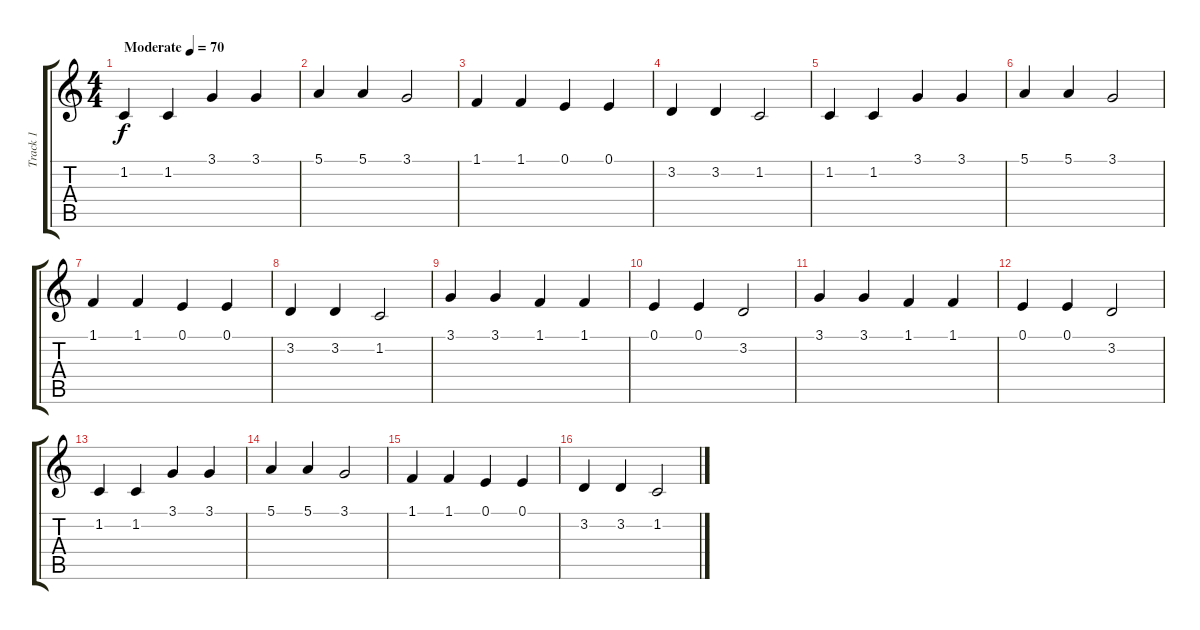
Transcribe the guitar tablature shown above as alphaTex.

\track ("Track 1" "Track 1") {instrument acousticgrandpiano}
\staff {score tabs}
\tuning (E4 B3 G3 D3 A2 E2) {hide}
\ts (4 4)
\tempo (70 "Moderate")
\clef g2
\ks c
1.2.4{dy f instrument acousticgrandpiano} 1.2.4 3.1.4 3.1.4 |
5.1.4 5.1.4 3.1.2 |
1.1.4 1.1.4 0.1.4 0.1.4 |
3.2.4 3.2.4 1.2.2 |
1.2.4 1.2.4 3.1.4 3.1.4 |
5.1.4 5.1.4 3.1.2 |
1.1.4 1.1.4 0.1.4 0.1.4 |
3.2.4 3.2.4 1.2.2 |
3.1.4 3.1.4 1.1.4 1.1.4 |
0.1.4 0.1.4 3.2.2 |
3.1.4 3.1.4 1.1.4 1.1.4 |
0.1.4 0.1.4 3.2.2 |
1.2.4 1.2.4 3.1.4 3.1.4 |
5.1.4 5.1.4 3.1.2 |
1.1.4 1.1.4 0.1.4 0.1.4 |
3.2.4 3.2.4 1.2.2
